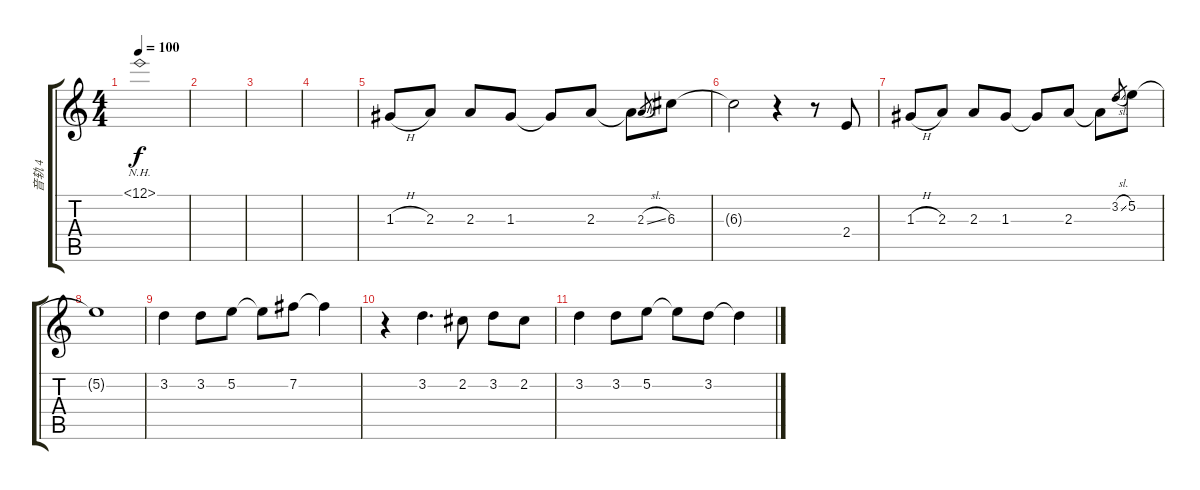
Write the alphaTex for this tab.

\track ("音轨 4" "音轨 4") {instrument electricguitarclean}
\staff {score tabs}
\tuning (E4 B3 G3 D3 A2 E2) {hide}
\ts (4 4)
\tempo 100
\clef g2
\ks c
12.1{nh}.1{dy f} |
|
|
|
1.3{h}.8 2.3.8 2.3.8 1.3.8 1.3{t}.8 2.3.8 2.3{t}.8 2.3{sl}.8{gr} 6.3.8 |
6.3{t}.2 r.4 r.8 2.4.8 |
1.3{h}.8{txt ""} 2.3.8 2.3.8 1.3.8 1.3{t}.8 2.3.8 2.3{t}.8 3.2{sl}.8{gr} 5.2.8 |
5.2{t}.1 |
3.2.4 3.2.8 5.2.8 5.2{t}.8 7.2.8 7.2{t}.4 |
r.4 3.2.4{d} 2.2.8 3.2.8 2.2.8 |
3.2.4 3.2.8 5.2.8 5.2{t}.8 3.2.8 3.2{t}.4
